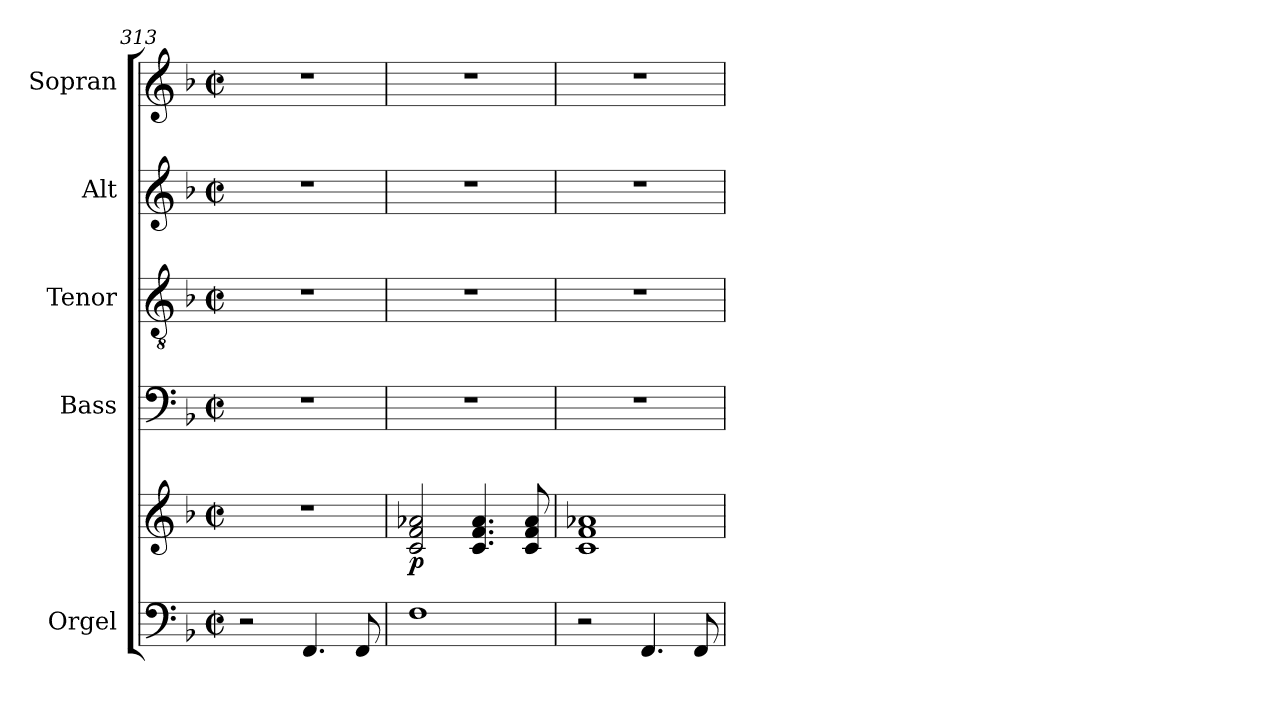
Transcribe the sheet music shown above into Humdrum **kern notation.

**kern	**kern	**dynam	**kern	**kern	**kern	**kern
*part5	*part5	*part5	*part4	*part3	*part2	*part1
*staff6	*staff5	*staff5/6	*staff4	*staff3	*staff2	*staff1
*I"Orgel	*	*	*I"Bass	*I"Tenor	*I"Alt	*I"Sopran
*I'Org.	*	*	*I'B.	*I'T.	*I'A.	*I'S.
!!LO:PB:g=z
*clefF4	*clefG2	*	*clefF4	*clefGv2	*clefG2	*clefG2
*k[b-]	*k[b-]	*	*k[b-]	*k[b-]	*k[b-]	*k[b-]
*F:	*F:	*	*F:	*F:	*F:	*F:
*M2/2	*M2/2	*	*M2/2	*M2/2	*M2/2	*M2/2
*met(c|)	*met(c|)	*	*met(c|)	*met(c|)	*met(c|)	*met(c|)
=313	=313	=313	=313	=313	=313	=313
2r	1r	.	1r	1r	1r	1r
4.FF/	.	.	.	.	.	.
8FF/	.	.	.	.	.	.
=314	=314	=314	=314	=314	=314	=314
!	!	!LO:DY:b	!	!	!	!
1F	2c/ 2f/ 2a-X/	p	1r	1r	1r	1r
.	4.c/ 4.f/ 4.a-/	.	.	.	.	.
.	8c/ 8f/ 8a-/	.	.	.	.	.
=315	=315	=315	=315	=315	=315	=315
2r	1c 1f 1a-X	.	1r	1r	1r	1r
4.FF/	.	.	.	.	.	.
8FF/	.	.	.	.	.	.
=	=	=	=	=	=	=
*-	*-	*-	*-	*-	*-	*-
